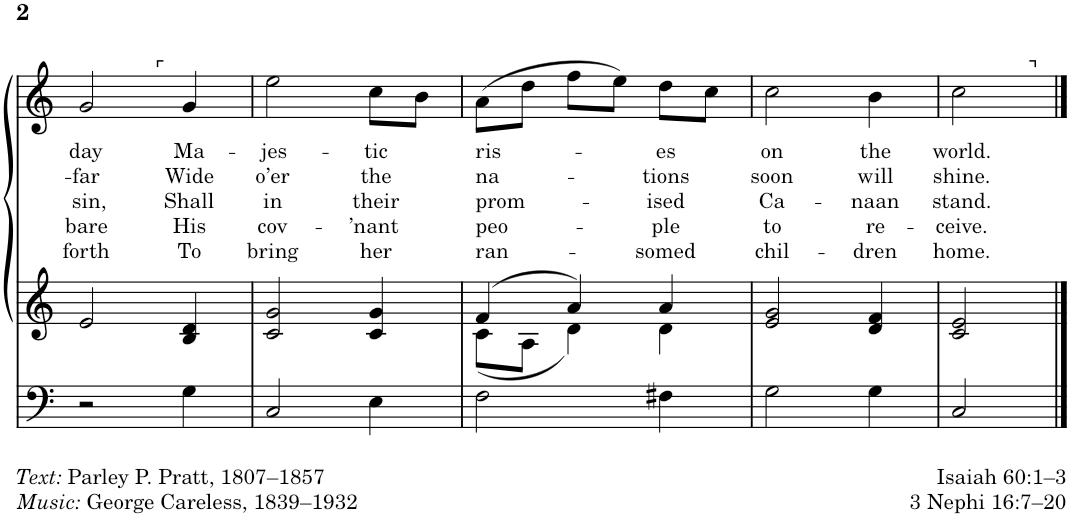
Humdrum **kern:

**kern	**kern	**kern	**text	**text	**text	**text	**text
*part1	*part1	*part1	*part1	*part1	*part1	*part1	*part1
*staff3	*staff2	*staff1	*staff1	*staff1	*staff1	*staff1	*staff1
*I"Organ	*	*	*	*	*	*	*
*I'Org.	*	*	*	*	*	*	*
!!LO:PB:g=z
*clefF4	*clefG2	*clefG2	*	*	*	*	*
*k[]	*k[]	*k[]	*	*	*	*	*
*M3/4	*M3/4	*M3/4	*	*	*	*	*
=17	=17	=17	=17	=17	=17	=17	=17
!	!	!	!LO:LY:b	!LO:LY:b	!LO:LY:b	!LO:LY:b	!LO:LY:b
*	*	*^	*	*	*	*	*
2r	2e/	2g/	4.ryy	day	-far	sin,	bare	forth
!	!	!	!LO:TX:a:t=⌜	!	!	!	!	!
.	.	.	4.ryy	.	.	.	.	.
!	!	!	!	!LO:LY:b	!LO:LY:b	!LO:LY:b	!LO:LY:b	!LO:LY:b
4G\	4B/ 4d/	4g/	.	Ma-	Wide	Shall	His	To
=18	=18	=18	=18	=18	=18	=18	=18	=18
!	!	!	!	!LO:LY:b	!LO:LY:b	!LO:LY:b	!LO:LY:b	!LO:LY:b
*	*	*v	*v	*	*	*	*	*
2C/	2c/ 2g/	2ee\	-jes-	o’er	in	cov-	bring
!	!	!	!LO:LY:b	!LO:LY:b	!LO:LY:b	!LO:LY:b	!LO:LY:b
4E\	4c/ 4g/	8cc\L	-tic	the	their	-’nant	her
.	.	8b\J	.	.	.	.	.
=19	=19	=19	=19	=19	=19	=19	=19
*	*^	*	*	*	*	*	*
!	!	!	!	!LO:LY:b	!LO:LY:b	!LO:LY:b	!LO:LY:b	!LO:LY:b
2F\	4f/	8c\L	(8a\L	ris-	na-	prom-	peo-	ran-
.	.	8A\J	8dd\J	.	.	.	.	.
.	4a/	4d\	8ff\L	.	.	.	.	.
.	.	.	8ee\J)	.	.	.	.	.
!	!	!	!	!LO:LY:b	!LO:LY:b	!LO:LY:b	!LO:LY:b	!LO:LY:b
4F#X\	4a/	4d\	8dd\L	-es	-tions	-ised	-ple	-somed
.	.	.	8cc\J	.	.	.	.	.
*	*v	*v	*	*	*	*	*	*
=20	=20	=20	=20	=20	=20	=20	=20
!	!	!	!LO:LY:b	!LO:LY:b	!LO:LY:b	!LO:LY:b	!LO:LY:b
2G\	2e/ 2g/	2cc\	on	soon	Ca-	to	chil-
!	!	!	!LO:LY:b	!LO:LY:b	!LO:LY:b	!LO:LY:b	!LO:LY:b
4G\	4d/ 4f/	4b\	the	will	-naan	re-	-dren
=21	=21	=21	=21	=21	=21	=21	=21
!	!	!	!LO:LY:b	!LO:LY:b	!LO:LY:b	!LO:LY:b	!LO:LY:b
*	*	*^	*	*	*	*	*
2C/	2c/ 2e/	2cc\	4.ryy	world.	shine.	stand.	-ceive.	home.
!	!	!	!LO:TX:a:t=⌝	!	!	!	!	!
.	.	.	8ryy	.	.	.	.	.
*	*	*v	*v	*	*	*	*	*
==	==	==	==	==	==	==	==
*-	*-	*-	*-	*-	*-	*-	*-
